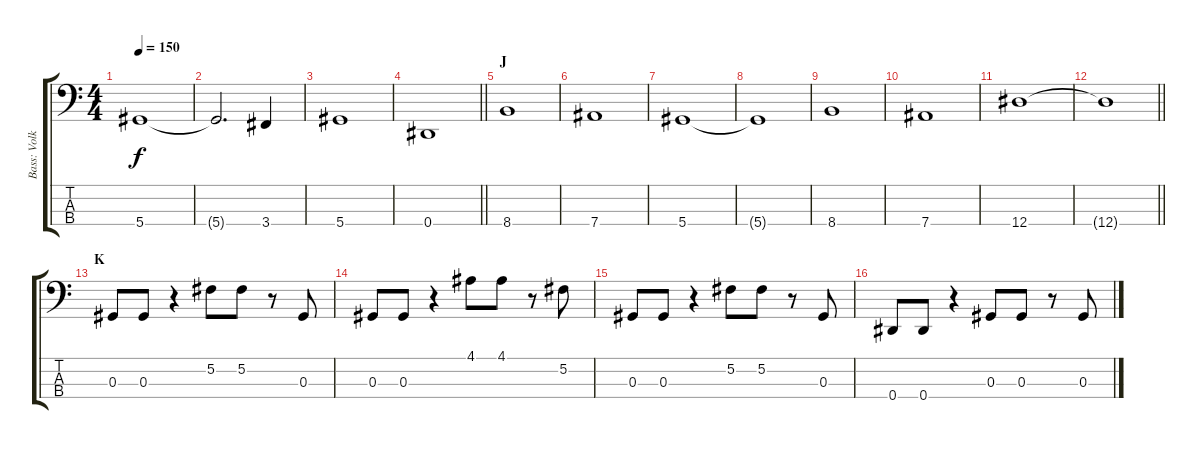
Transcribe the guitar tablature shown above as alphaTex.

\track ("Bass: Volker" "Bass: Volk") {instrument electricbassfinger}
\staff {score tabs}
\tuning (Gb2 Db2 Ab1 Eb1) {hide}
\ts (4 4)
\tempo 150
\clef f4
\ks c
5.4.1{dy f} |
5.4{t}.2{d} 3.4.4 |
5.4.1 |
\barLineRight lightlight
0.4.1 |
\section ("" "J")
8.4.1 |
7.4.1 |
5.4.1 |
5.4{t}.1 |
8.4.1 |
7.4.1 |
12.4.1 |
\barLineRight lightlight
12.4{t}.1 |
\section ("" "K")
0.3.8 0.3.8 r.4 5.2.8 5.2.8 r.8 0.3.8 |
0.3.8 0.3.8 r.4 4.1.8 4.1.8 r.8 5.2.8 |
0.3.8 0.3.8 r.4 5.2.8 5.2.8 r.8 0.3.8 |
0.4.8 0.4.8 r.4 0.3.8 0.3.8 r.8 0.3.8
